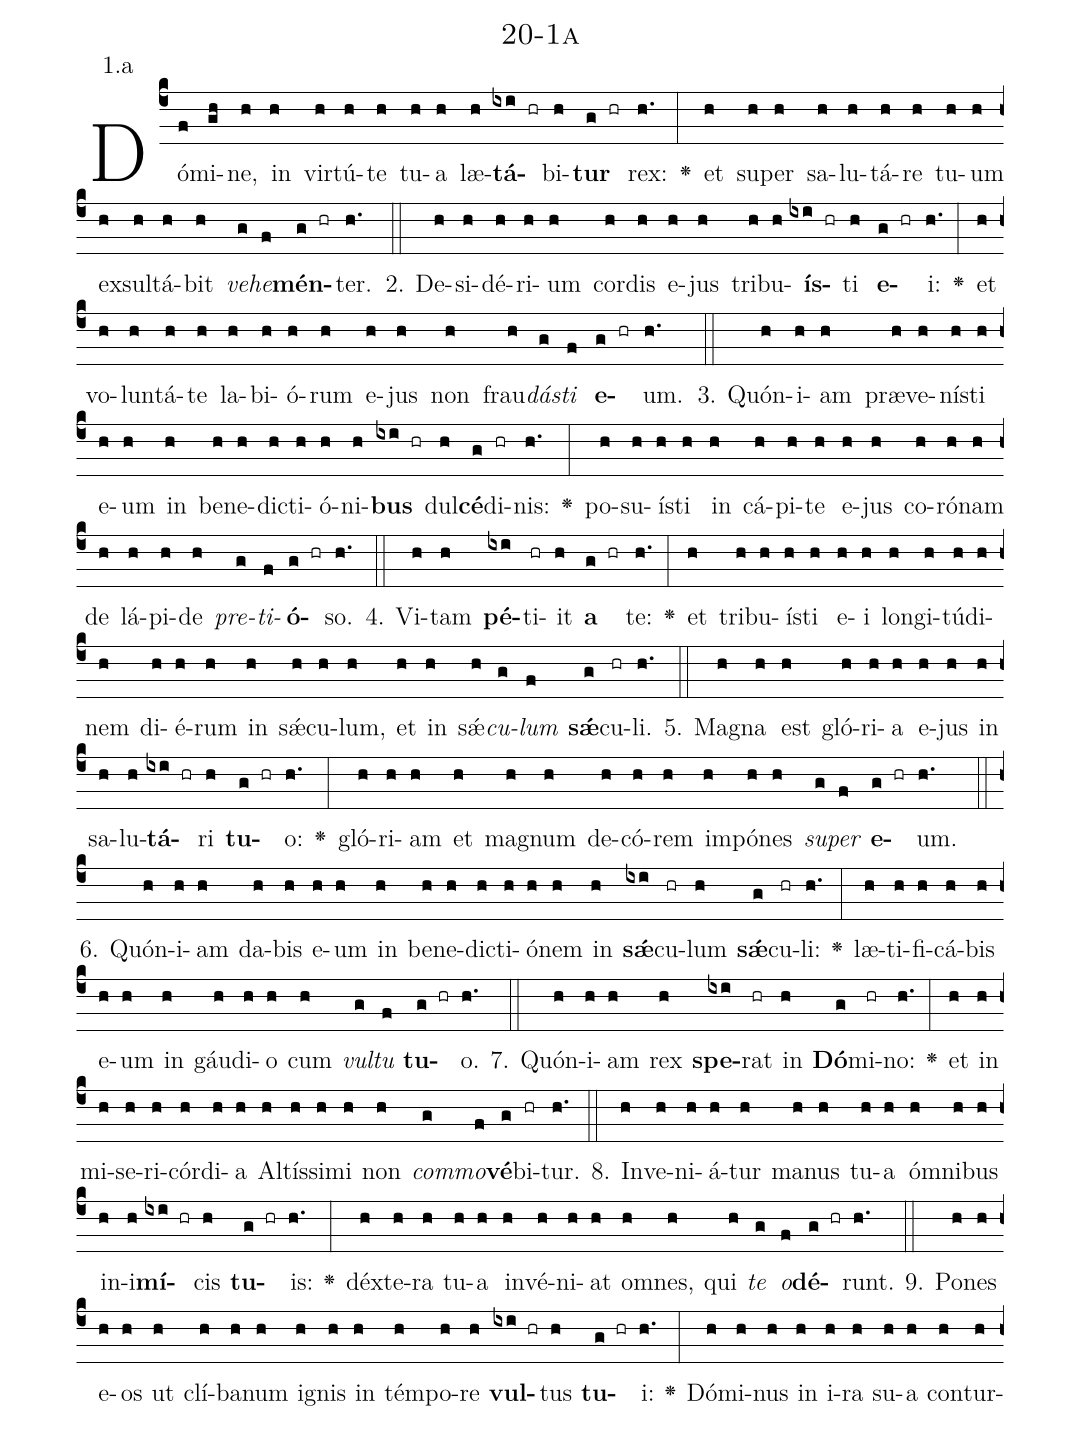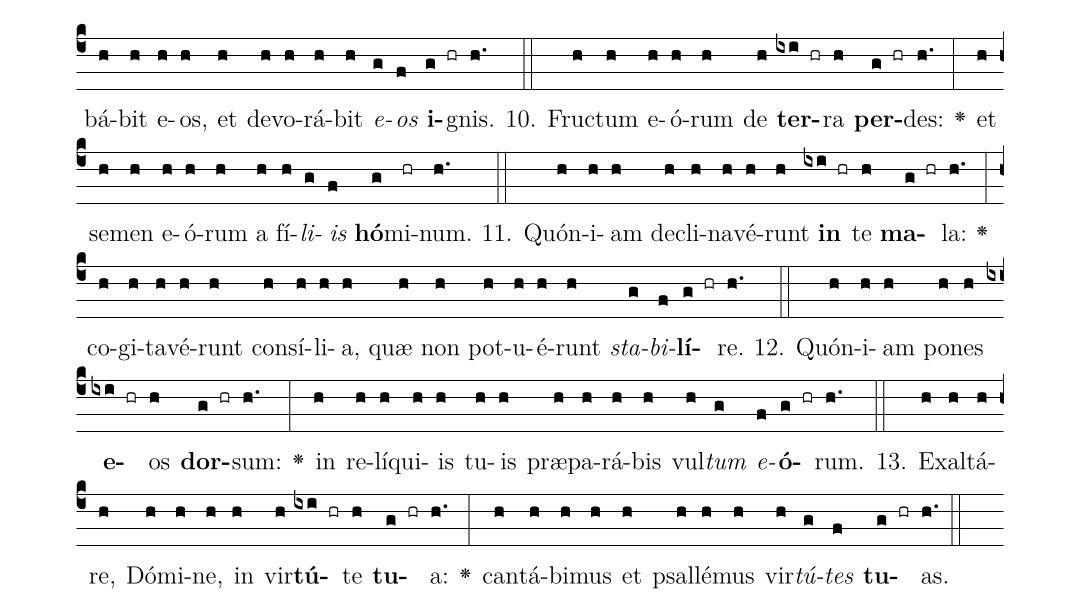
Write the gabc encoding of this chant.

name: 20-1a;
annotation: 1.a;
%%
(c4)Dó(f)mi(gh)ne,(h) in(h) vir(h)tú(h)te(h) tu(h)a(h) læ(h)<b>tá</b>(ixi hr)bi(h)<b>tur</b>(g hr) rex:(h.) <v>\greheightstar</v>(:) et(h) su(h)per(h) sa(h)lu(h)tá(h)re(h) tu(h)um(h) ex(h)sul(h)tá(h)bit(h) <i>ve</i>(g)<i>he</i>(f)<b>mén</b>(g hr)ter.(h.) (::)
2. De(h)si(h)dé(h)ri(h)um(h) cor(h)dis(h) e(h)jus(h) tri(h)bu(h)<b>ís</b>(ixi hr)ti(h) <b>e</b>(g hr)i:(h.) <v>\greheightstar</v>(:) et(h) vo(h)lun(h)tá(h)te(h) la(h)bi(h)ó(h)rum(h) e(h)jus(h) non(h) frau(h)<i>dás</i>(g)<i>ti</i>(f) <b>e</b>(g hr)um.(h.) (::)
3. Quón(h)i(h)am(h) præ(h)ve(h)nís(h)ti(h) e(h)um(h) in(h) be(h)ne(h)dic(h)ti(h)ó(h)ni(h)<b>bus</b>(ixi hr) dul(h)<b>cé</b>(g)di(hr)nis:(h.) <v>\greheightstar</v>(:) po(h)su(h)ís(h)ti(h) in(h) cá(h)pi(h)te(h) e(h)jus(h) co(h)ró(h)nam(h) de(h) lá(h)pi(h)de(h) <i>pre</i>(g)<i>ti</i>(f)<b>ó</b>(g hr)so.(h.) (::)
4. Vi(h)tam(h) <b>pé</b>(ixi)ti(hr)it(h) <b>a</b>(g hr) te:(h.) <v>\greheightstar</v>(:) et(h) tri(h)bu(h)ís(h)ti(h) e(h)i(h) lon(h)gi(h)tú(h)di(h)nem(h) di(h)é(h)rum(h) in(h) sǽ(h)cu(h)lum,(h) et(h) in(h) sǽ(h)<i>cu</i>(g)<i>lum</i>(f) <b>sǽ</b>(g)cu(hr)li.(h.) (::)
5. Ma(h)gna(h) est(h) gló(h)ri(h)a(h) e(h)jus(h) in(h) sa(h)lu(h)<b>tá</b>(ixi hr)ri(h) <b>tu</b>(g hr)o:(h.) <v>\greheightstar</v>(:) gló(h)ri(h)am(h) et(h) ma(h)gnum(h) de(h)có(h)rem(h) im(h)pó(h)nes(h) <i>su</i>(g)<i>per</i>(f) <b>e</b>(g hr)um.(h.) (::)
6. Quón(h)i(h)am(h) da(h)bis(h) e(h)um(h) in(h) be(h)ne(h)dic(h)ti(h)ó(h)nem(h) in(h) <b>sǽ</b>(ixi)cu(hr)lum(h) <b>sǽ</b>(g)cu(hr)li:(h.) <v>\greheightstar</v>(:) læ(h)ti(h)fi(h)cá(h)bis(h) e(h)um(h) in(h) gáu(h)di(h)o(h) cum(h) <i>vul</i>(g)<i>tu</i>(f) <b>tu</b>(g hr)o.(h.) (::)
7. Quón(h)i(h)am(h) rex(h) <b>spe</b>(ixi)rat(hr) in(h) <b>Dó</b>(g)mi(hr)no:(h.) <v>\greheightstar</v>(:) et(h) in(h) mi(h)se(h)ri(h)cór(h)di(h)a(h) Al(h)tís(h)si(h)mi(h) non(h) <i>com</i>(g)<i>mo</i>(f)<b>vé</b>(g)bi(hr)tur.(h.) (::)
8. In(h)ve(h)ni(h)á(h)tur(h) ma(h)nus(h) tu(h)a(h) óm(h)ni(h)bus(h) in(h)i(h)<b>mí</b>(ixi hr)cis(h) <b>tu</b>(g hr)is:(h.) <v>\greheightstar</v>(:) déx(h)te(h)ra(h) tu(h)a(h) in(h)vé(h)ni(h)at(h) om(h)nes,(h) qui(h) <i>te</i>(g) <i>o</i>(f)<b>dé</b>(g hr)runt.(h.) (::)
9. Po(h)nes(h) e(h)os(h) ut(h) clí(h)ba(h)num(h) i(h)gnis(h) in(h) tém(h)po(h)re(h) <b>vul</b>(ixi hr)tus(h) <b>tu</b>(g hr)i:(h.) <v>\greheightstar</v>(:) Dó(h)mi(h)nus(h) in(h) i(h)ra(h) su(h)a(h) con(h)tur(h)bá(h)bit(h) e(h)os,(h) et(h) de(h)vo(h)rá(h)bit(h) <i>e</i>(g)<i>os</i>(f) <b>i</b>(g hr)gnis.(h.) (::)
10. Fruc(h)tum(h) e(h)ó(h)rum(h) de(h) <b>ter</b>(ixi hr)ra(h) <b>per</b>(g hr)des:(h.) <v>\greheightstar</v>(:) et(h) se(h)men(h) e(h)ó(h)rum(h) a(h) fí(h)<i>li</i>(g)<i>is</i>(f) <b>hó</b>(g)mi(hr)num.(h.) (::)
11. Quón(h)i(h)am(h) de(h)cli(h)na(h)vé(h)runt(h) <b>in</b>(ixi hr) te(h) <b>ma</b>(g hr)la:(h.) <v>\greheightstar</v>(:) co(h)gi(h)ta(h)vé(h)runt(h) con(h)sí(h)li(h)a,(h) quæ(h) non(h) pot(h)u(h)é(h)runt(h) <i>sta</i>(g)<i>bi</i>(f)<b>lí</b>(g hr)re.(h.) (::)
12. Quón(h)i(h)am(h) po(h)nes(h) <b>e</b>(ixi hr)os(h) <b>dor</b>(g hr)sum:(h.) <v>\greheightstar</v>(:) in(h) re(h)lí(h)qui(h)is(h) tu(h)is(h) præ(h)pa(h)rá(h)bis(h) vul(h)<i>tum</i>(g) <i>e</i>(f)<b>ó</b>(g hr)rum.(h.) (::)
13. Ex(h)al(h)tá(h)re,(h) Dó(h)mi(h)ne,(h) in(h) vir(h)<b>tú</b>(ixi hr)te(h) <b>tu</b>(g hr)a:(h.) <v>\greheightstar</v>(:) can(h)tá(h)bi(h)mus(h) et(h) psal(h)lé(h)mus(h) vir(h)<i>tú</i>(g)<i>tes</i>(f) <b>tu</b>(g hr)as.(h.) (::)
